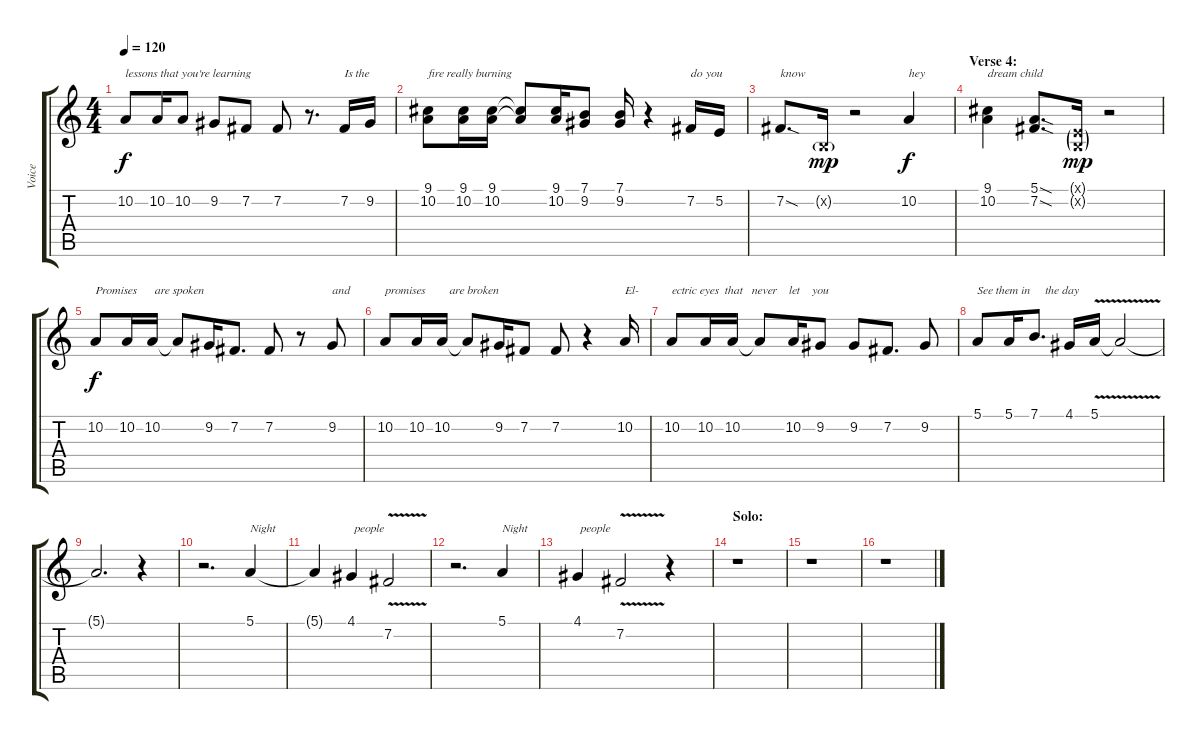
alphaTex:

\track ("Voice" "Voice") {instrument oboe}
\staff {score tabs}
\tuning (E4 B3 G3 D3 A2 E2) {hide}
\ts (4 4)
\tempo 120
\clef g2
\ks c
10.2.8{txt "lessons that you're learning" dy f} 10.2.16 10.2.8 9.2.8 7.2.8 7.2.8 r.8{d} 7.2.16{txt "Is the"} 9.2.16 |
(9.1 10.2).8{txt "fire really burning"} (9.1 10.2).16 (9.1 10.2).16 (9.1{t} 10.2{t}).8 (9.1 10.2).16 (7.1 9.2).8 (7.1 9.2).16 r.4 7.2.16{txt "do you"} 5.2.16 |
7.2{sod}.8{d txt "know"} 0.2{g x}.16{dy mp} r.2 10.2.4{txt "hey" dy f} |
\section ("" "Verse 4:")
(9.1 10.2).4{txt "dream child"} (5.1{sod} 7.2{sod}).8{d} (0.1{g x} 0.2{g x}).16{dy mp} r.2 |
10.2.8{txt "Promises      are spoken" dy f} 10.2.16 10.2.16 10.2{t}.8 9.2.16 7.2.8{d} 7.2.8 r.8 9.2.8{txt "and"} |
10.2.8{txt "promises        are broken"} 10.2.16 10.2.16 10.2{t}.8 9.2.16 7.2.8 7.2.8 r.4 10.2.16{txt "El-"} |
10.2.8{txt "ectric eyes  that   never    let    you"} 10.2.16 10.2.16 10.2{t}.8 10.2.16 9.2.8 9.2.8 7.2.8{d} 9.2.8 |
5.1.8{txt "See them in     the day"} 5.1.16 7.1.8{d} 4.1.16 5.1{v}.16 5.1{t}.2 |
5.1{t}.2{d} r.4 |
r.2{d} 5.1.4{txt "Night"} |
5.1{t}.4 4.1.4{txt " people"} 7.2{v}.2 |
r.2{d} 5.1.4{txt "Night"} |
4.1.4{txt " people"} 7.2{v}.2 r.4 |
\section ("" "Solo:")
r.1 |
r.1 |
r.1
